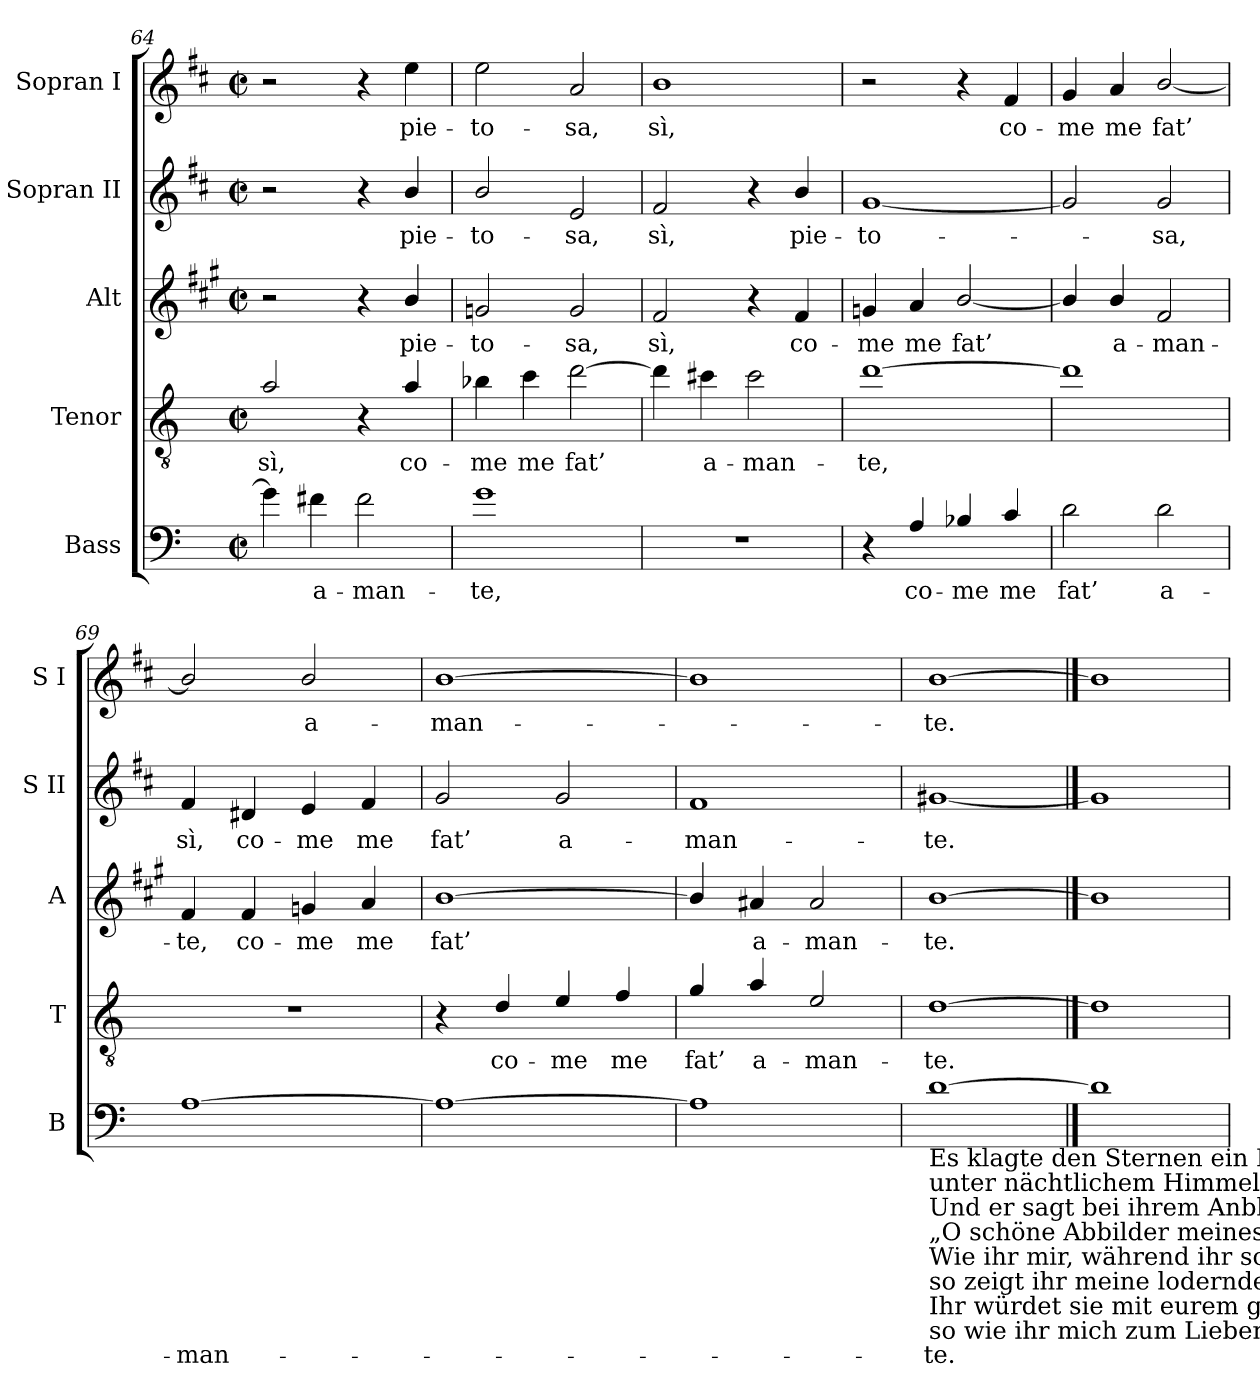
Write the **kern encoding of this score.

**kern	**text	**kern	**text	**kern	**text	**kern	**text	**kern	**text
*part5	*part5	*part4	*part4	*part3	*part3	*part2	*part2	*part1	*part1
*staff5	*staff5	*staff4	*staff4	*staff3	*staff3	*staff2	*staff2	*staff1	*staff1
*I"Bass	*	*I"Tenor	*	*I"Alt	*	*I"Sopran II	*	*I"Sopran I	*
*I'B	*	*I'T	*	*I'A	*	*I'S II	*	*I'S I	*
*clefF4	*	*clefGv2	*	*clefG2	*	*clefG2	*	*clefG2	*
*ITrd12c21	*	*ITrd8c14	*	*ITrd5c9	*	*ITrd1c2	*	*ITrd1c2	*
*k[]	*	*k[]	*	*k[]	*	*k[]	*	*k[]	*
*M2/2	*	*M2/2	*	*M2/2	*	*M2/2	*	*M2/2	*
*met(c|)	*	*met(c|)	*	*met(c|)	*	*met(c|)	*	*met(c|)	*
=64	=64	=64	=64	=64	=64	=64	=64	=64	=64
!	!	!	!LO:LY:b	!	!	!	!	!	!
4G\]	.	2A/	sì,	2r	.	2r	.	2r	.
!	!LO:LY:b	!	!	!	!	!	!	!	!
4F#X\	a-	.	.	.	.	.	.	.	.
!	!LO:LY:b	!	!	!	!	!	!	!	!
2F#\	-man-	4r	.	4r	.	4r	.	4r	.
!	!	!	!LO:LY:b	!	!LO:LY:b	!	!LO:LY:b	!	!LO:LY:b
.	.	4A/	co-	4d/	pie-	4a/	pie-	4dd\	pie-
=65	=65	=65	=65	=65	=65	=65	=65	=65	=65
!	!LO:LY:b	!	!LO:LY:b	!	!LO:LY:b	!	!LO:LY:b	!	!LO:LY:b
1G	-te,	4B-X\	-me	2B-X/	-to-	2a/	-to-	2dd\	-to-
!	!	!	!LO:LY:b	!	!	!	!	!	!
.	.	4c\	me	.	.	.	.	.	.
!	!	!	!LO:LY:b	!	!LO:LY:b	!	!LO:LY:b	!	!LO:LY:b
.	.	[2d\	fat’	2B-/	-sa,	2d/	-sa,	2g/	-sa,
=66	=66	=66	=66	=66	=66	=66	=66	=66	=66
!	!	!	!	!	!LO:LY:b	!	!LO:LY:b	!	!LO:LY:b
1r	.	4d\]	.	2A/	sì,	2e/	sì,	1a	sì,
!	!	!	!LO:LY:b	!	!	!	!	!	!
.	.	4c#X\	a-	.	.	.	.	.	.
!	!	!	!LO:LY:b	!	!	!	!	!	!
.	.	2c#\	-man-	4r	.	4r	.	.	.
!	!	!	!	!	!LO:LY:b	!	!LO:LY:b	!	!
.	.	.	.	4A/	co-	4a/	pie-	.	.
!!LO:LB:g=z
=67	=67	=67	=67	=67	=67	=67	=67	=67	=67
!	!	!	!LO:LY:b	!	!LO:LY:b	!	!LO:LY:b	!	!
4r	.	[1d	-te,	4B-X/	-me	[1f	-to-	2r	.
!	!LO:LY:b	!	!	!	!LO:LY:b	!	!	!	!
4AA/	co-	.	.	4c/	me	.	.	.	.
!	!LO:LY:b	!	!	!	!LO:LY:b	!	!	!	!
4BB-X/	-me	.	.	[2d/	fat’	.	.	4r	.
!	!LO:LY:b	!	!	!	!	!	!	!	!LO:LY:b
4C/	me	.	.	.	.	.	.	4e/	co-
=68	=68	=68	=68	=68	=68	=68	=68	=68	=68
!	!LO:LY:b	!	!	!	!	!	!	!	!LO:LY:b
2D\	fat’	1d]	.	4d/]	.	2f/]	.	4f/	-me
!	!	!	!	!	!LO:LY:b	!	!	!	!LO:LY:b
.	.	.	.	4d/	a-	.	.	4g/	me
!	!LO:LY:b	!	!	!	!LO:LY:b	!	!LO:LY:b	!	!LO:LY:b
2D\	a-	.	.	2A/	-man-	2f/	-sa,	[2a/	fat’
=69	=69	=69	=69	=69	=69	=69	=69	=69	=69
!	!LO:LY:b	!	!	!	!LO:LY:b	!	!LO:LY:b	!	!
[1AA	-man-	1r	.	4A/	-te,	4e/	sì,	2a/]	.
!	!	!	!	!	!LO:LY:b	!	!LO:LY:b	!	!
.	.	.	.	4A/	co-	4c#X/	co-	.	.
!	!	!	!	!	!LO:LY:b	!	!LO:LY:b	!	!LO:LY:b
.	.	.	.	4B-X/	-me	4d/	-me	2a/	a-
!	!	!	!	!	!LO:LY:b	!	!LO:LY:b	!	!
.	.	.	.	4c/	me	4e/	me	.	.
=70	=70	=70	=70	=70	=70	=70	=70	=70	=70
!	!	!	!	!	!LO:LY:b	!	!LO:LY:b	!	!LO:LY:b
1AA_	.	4r	.	[1d	fat’	2f/	fat’	[1a	-man-
!	!	!	!LO:LY:b	!	!	!	!	!	!
.	.	4D/	co-	.	.	.	.	.	.
!	!	!	!LO:LY:b	!	!	!	!LO:LY:b	!	!
.	.	4E/	-me	.	.	2f/	a-	.	.
!	!	!	!LO:LY:b	!	!	!	!	!	!
.	.	4F/	me	.	.	.	.	.	.
=71	=71	=71	=71	=71	=71	=71	=71	=71	=71
!	!	!	!LO:LY:b	!	!	!	!LO:LY:b	!	!
1AA]	.	4G/	fat’	4d/]	.	1e	-man-	1a]	.
!	!	!	!LO:LY:b	!	!LO:LY:b	!	!	!	!
.	.	4A/	a-	4c#X/	a-	.	.	.	.
!	!	!	!LO:LY:b	!	!LO:LY:b	!	!	!	!
.	.	2E/	-man-	2c#/	-man-	.	.	.	.
=72	=72	=72	=72	=72	=72	=72	=72	=72	=72
!LO:TX:b:t=Es klagte den Sternen ein Liebeskranker	!	!	!	!	!	!	!	!	!
!LO:TX:b:t=unter nächtlichem Himmel seinen Schmerz.	!	!	!	!	!	!	!	!	!
!LO:TX:b:t=Und er sagt bei ihrem Anblick&colon;	!	!	!	!	!	!	!	!	!
!LO:TX:b:t=„O schöne Abbilder meines Idols, das ich anbete.	!	!	!	!	!	!	!	!	!
!LO:TX:b:t=Wie ihr mir, während ihr so glänzt, ihre seltene Schönheit zeigt,	!	!	!	!	!	!	!	!	!
!LO:TX:b:t=so zeigt ihr meine lodernde Leidenschaft.	!	!	!	!	!	!	!	!	!
!LO:TX:b:t=Ihr würdet sie mit eurem goldenen Schein mitleidsvoll machen –	!	!	!	!	!	!	!	!	!
!LO:TX:b:t=so wie ihr mich zum Liebenden macht.“	!	!	!	!	!	!	!	!	!
!	!LO:LY:b	!	!LO:LY:b	!	!LO:LY:b	!	!LO:LY:b	!	!LO:LY:b
[1D	-te.	[1D	-te.	[1d	-te.	[1f#X	-te.	[1a	-te.
==73	==73	==73	==73	==73	==73	==73	==73	==73	==73
1D]	.	1D]	.	1d]	.	1f#]	.	1a]	.
=	=	=	=	=	=	=	=	=	=
*-	*-	*-	*-	*-	*-	*-	*-	*-	*-
